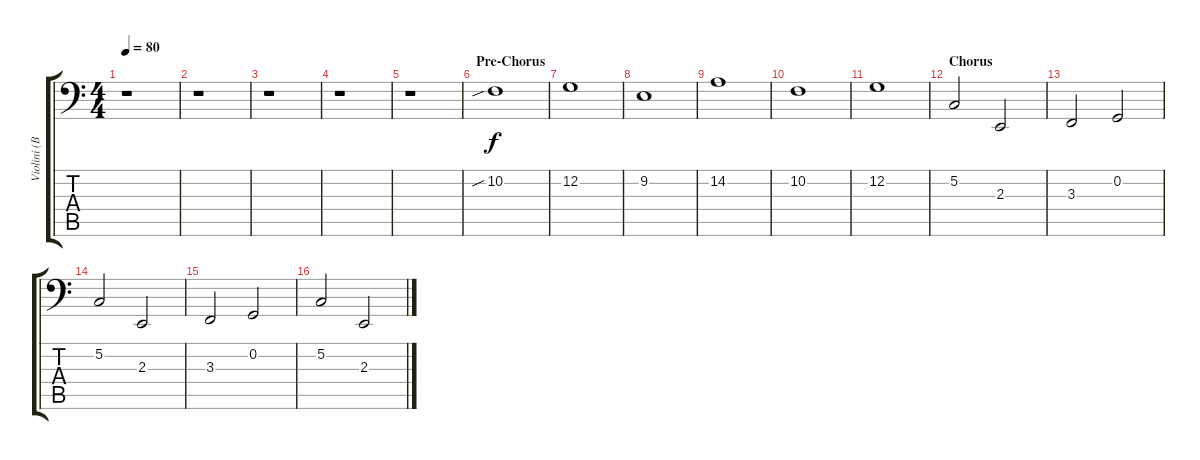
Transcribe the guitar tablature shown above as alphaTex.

\track ("Violini (B)" "Violini (B") {instrument stringensemble2}
\staff {score tabs}
\tuning (C3 G2 D2 A1 E1 B0) {hide}
\ts (4 4)
\tempo 80
\clef f4
\ks c
r.1{dy f} |
r.1 |
r.1 |
r.1 |
r.1 |
\section ("" "Pre-Chorus")
10.2{sib}.1{volume 10} |
12.2.1 |
9.2.1 |
14.2.1 |
10.2.1 |
12.2.1 |
\section ("" "Chorus")
5.2.2{volume 9} 2.3.2 |
3.3.2 0.2.2 |
5.2.2 2.3.2 |
3.3.2 0.2.2 |
5.2.2 2.3.2
